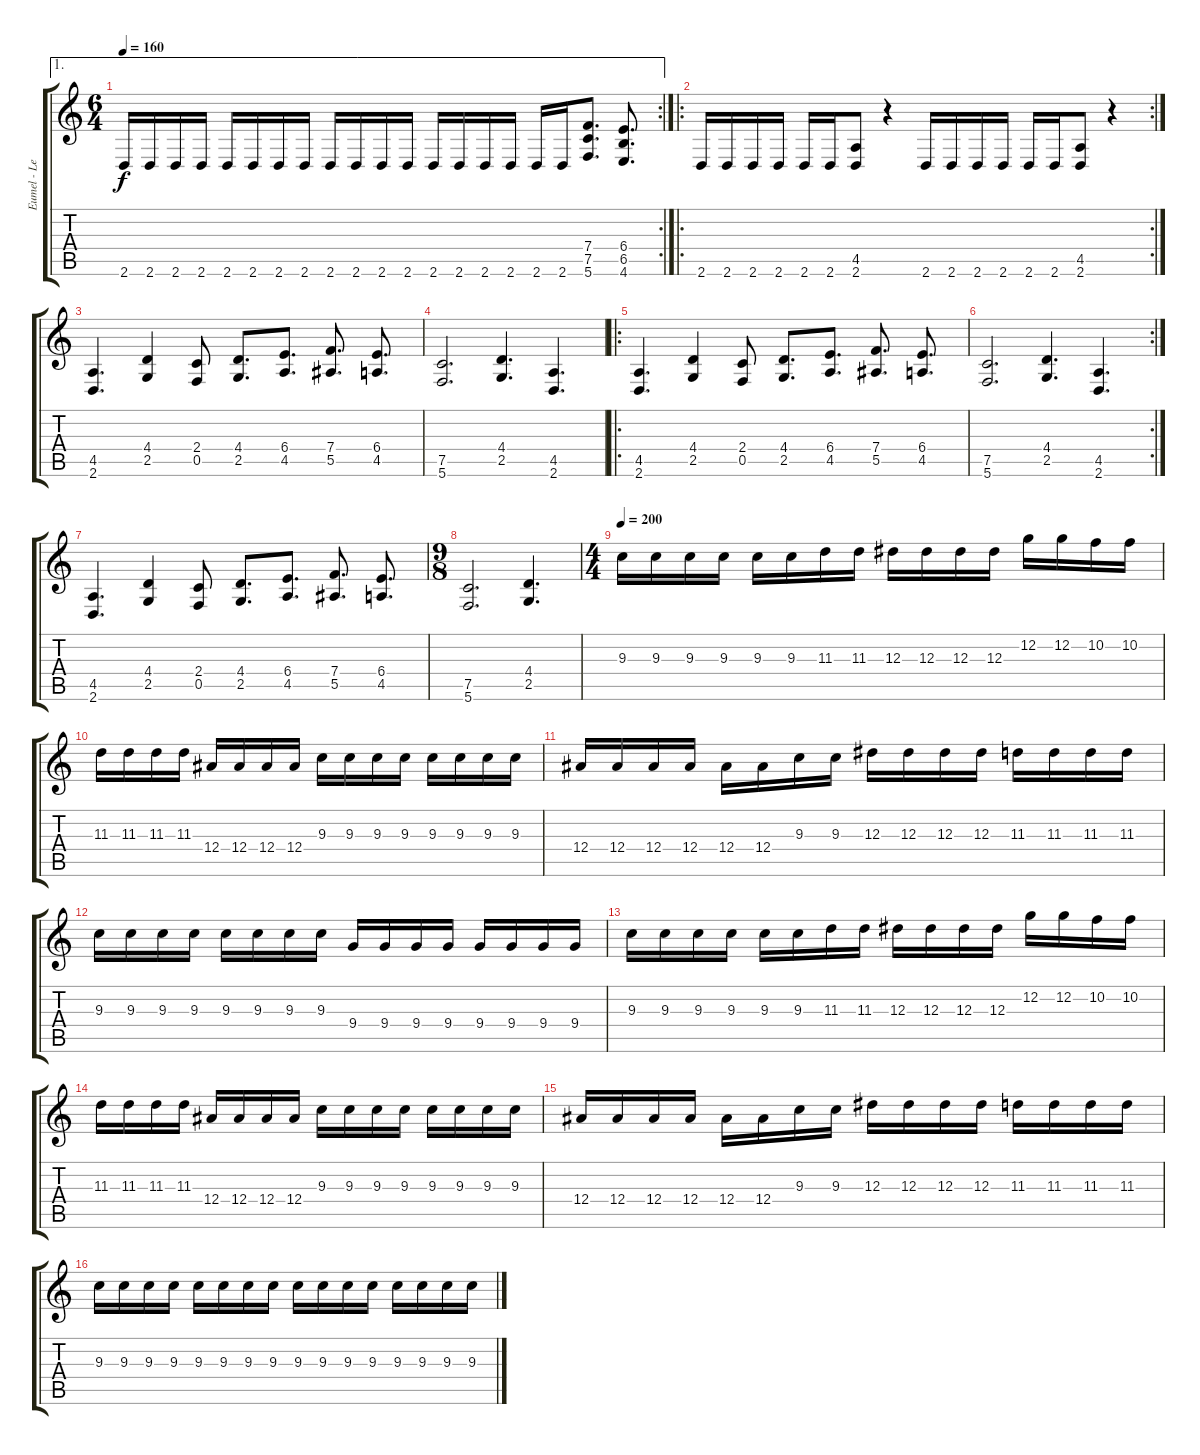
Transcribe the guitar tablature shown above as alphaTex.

\track ("Eumel - Lead Guitar" "Eumel - Le") {instrument distortionguitar}
\staff {score tabs}
\tuning (C4 G3 Eb3 Bb2 F2 C2) {hide}
\ae 1
\rc 2
\ts (6 4)
\tempo 160
\clef g2
\ks c
2.6.16{dy f} 2.6.16 2.6.16 2.6.16 2.6.16 2.6.16 2.6.16 2.6.16 2.6.16 2.6.16 2.6.16 2.6.16 2.6.16 2.6.16 2.6.16 2.6.16 2.6.16 2.6.16 (7.4 7.5 5.6).8{d} (6.4 6.5 4.6).8{d} |
\ro
\rc 2
2.6.16 2.6.16 2.6.16 2.6.16 2.6.16 2.6.16 (4.5 2.6).8 r.4 2.6.16 2.6.16 2.6.16 2.6.16 2.6.16 2.6.16 (4.5 2.6).8 r.4 |
(4.5 2.6).4{d} (4.4 2.5).4 (2.4 0.5).8 (4.4 2.5).8{d} (6.4 4.5).8{d} (7.4 5.5).8{d} (6.4 4.5).8{d} |
(7.5 5.6).2{d} (4.4 2.5).4{d} (4.5 2.6).4{d} |
\ro
(4.5 2.6).4{d} (4.4 2.5).4 (2.4 0.5).8 (4.4 2.5).8{d} (6.4 4.5).8{d} (7.4 5.5).8{d} (6.4 4.5).8{d} |
\rc 2
(7.5 5.6).2{d} (4.4 2.5).4{d} (4.5 2.6).4{d} |
(4.5 2.6).4{d} (4.4 2.5).4 (2.4 0.5).8 (4.4 2.5).8{d} (6.4 4.5).8{d} (7.4 5.5).8{d} (6.4 4.5).8{d} |
\ts (9 8)
(7.5 5.6).2{d} (4.4 2.5).4{d} |
\ts (4 4)
\tempo 200
9.3.16 9.3.16 9.3.16 9.3.16 9.3.16 9.3.16 11.3.16 11.3.16 12.3.16 12.3.16 12.3.16 12.3.16 12.2.16 12.2.16 10.2.16 10.2.16 |
11.3.16 11.3.16 11.3.16 11.3.16 12.4.16 12.4.16 12.4.16 12.4.16 9.3.16 9.3.16 9.3.16 9.3.16 9.3.16 9.3.16 9.3.16 9.3.16 |
12.4.16 12.4.16 12.4.16 12.4.16 12.4.16 12.4.16 9.3.16 9.3.16 12.3.16 12.3.16 12.3.16 12.3.16 11.3.16 11.3.16 11.3.16 11.3.16 |
9.3.16 9.3.16 9.3.16 9.3.16 9.3.16 9.3.16 9.3.16 9.3.16 9.4.16 9.4.16 9.4.16 9.4.16 9.4.16 9.4.16 9.4.16 9.4.16 |
9.3.16 9.3.16 9.3.16 9.3.16 9.3.16 9.3.16 11.3.16 11.3.16 12.3.16 12.3.16 12.3.16 12.3.16 12.2.16 12.2.16 10.2.16 10.2.16 |
11.3.16 11.3.16 11.3.16 11.3.16 12.4.16 12.4.16 12.4.16 12.4.16 9.3.16 9.3.16 9.3.16 9.3.16 9.3.16 9.3.16 9.3.16 9.3.16 |
12.4.16 12.4.16 12.4.16 12.4.16 12.4.16 12.4.16 9.3.16 9.3.16 12.3.16 12.3.16 12.3.16 12.3.16 11.3.16 11.3.16 11.3.16 11.3.16 |
9.3.16 9.3.16 9.3.16 9.3.16 9.3.16 9.3.16 9.3.16 9.3.16 9.3.16 9.3.16 9.3.16 9.3.16 9.3.16 9.3.16 9.3.16 9.3.16
